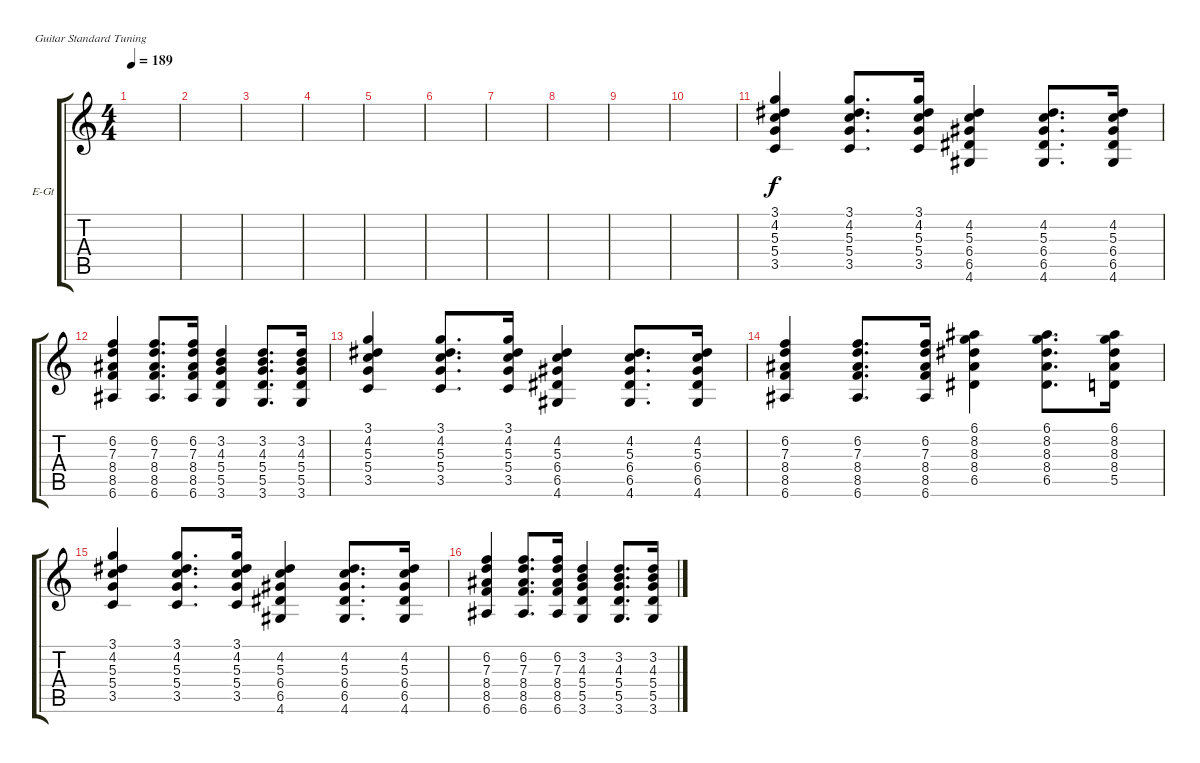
\defaultSystemsLayout 4
\bracketExtendMode groupsimilarinstruments
\firstSystemTrackNameOrientation horizontal
\otherSystemsTrackNameOrientation horizontal
\track ("Ovredrive Backing" "E-Gt") {instrument overdrivenguitar}
\staff {score tabs}
\tuning (E4 B3 G3 D3 A2 E2)
\ts (4 4)
\tempo 189
\clef g2
\ks c
|
|
|
|
|
|
|
|
|
|
(3.5 5.4 5.3 4.2 3.1).4 (3.5 5.4 5.3 4.2 3.1).8{d} (3.5 5.4 5.3 4.2 3.1).16 (4.6 6.5 6.4 5.3 4.2).4 (4.6 6.5 6.4 5.3 4.2).8{d} (4.6 6.5 6.4 5.3 4.2).16 |
(6.6 8.5 8.4 7.3 6.2).4 (6.6 8.5 8.4 7.3 6.2).8{d} (6.6 8.5 8.4 7.3 6.2).16 (3.6 5.5 5.4 4.3 3.2).4 (3.6 5.5 5.4 4.3 3.2).8{d} (3.6 5.5 5.4 4.3 3.2).16 |
(3.5 5.4 5.3 4.2 3.1).4 (3.5 5.4 5.3 4.2 3.1).8{d} (3.5 5.4 5.3 4.2 3.1).16 (4.6 6.5 6.4 5.3 4.2).4 (4.6 6.5 6.4 5.3 4.2).8{d} (4.6 6.5 6.4 5.3 4.2).16 |
(6.6 8.5 8.4 7.3 6.2).4 (6.6 8.5 8.4 7.3 6.2).8{d} (6.6 8.5 8.4 7.3 6.2).16 (6.5 8.4 8.3 8.2 6.1).4 (6.5 8.4 8.3 8.2 6.1).8{d} (5.5 8.4 8.3 8.2 6.1).16 |
(3.5 5.4 5.3 4.2 3.1).4 (3.5 5.4 5.3 4.2 3.1).8{d} (3.5 5.4 5.3 4.2 3.1).16 (4.6 6.5 6.4 5.3 4.2).4 (4.6 6.5 6.4 5.3 4.2).8{d} (4.6 6.5 6.4 5.3 4.2).16 |
(6.6 8.5 8.4 7.3 6.2).4 (6.6 8.5 8.4 7.3 6.2).8{d} (6.6 8.5 8.4 7.3 6.2).16 (3.6 5.5 5.4 4.3 3.2).4 (3.6 5.5 5.4 4.3 3.2).8{d} (3.6 5.5 5.4 4.3 3.2).16
